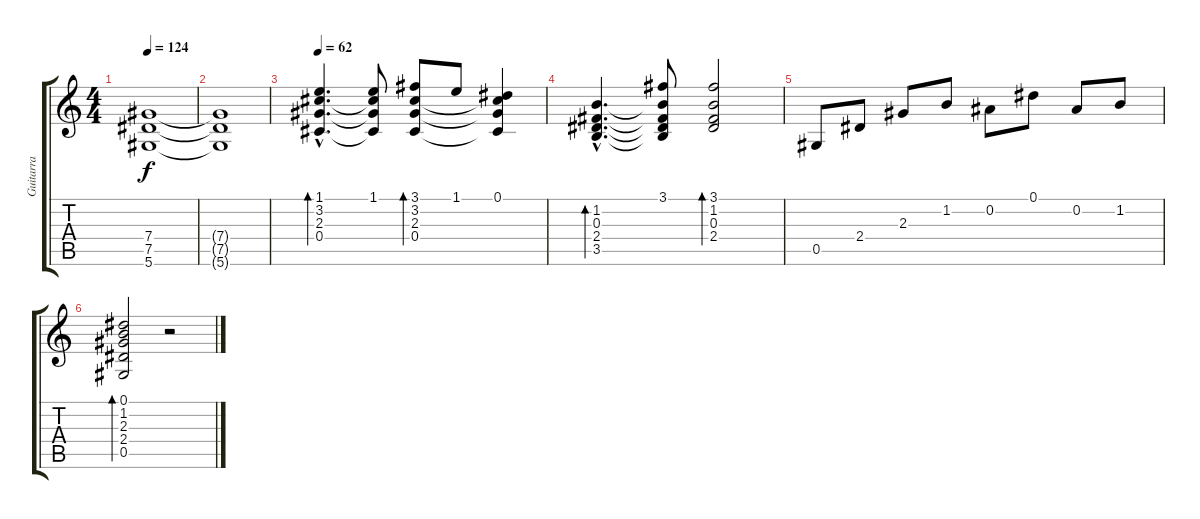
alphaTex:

\track ("Guitarra" "Guitarra") {instrument acousticguitarsteel}
\staff {score tabs}
\tuning (Eb4 Bb3 Gb3 Db3 Ab2 Eb2) {hide}
\ts (4 4)
\tempo 124
\clef g2
\ks c
(7.4 7.5 5.6).1{dy f} |
(7.4{t} 7.5{t} 5.6{t}).1 |
\tempo 62
(1.1{hac} 3.2{hac} 2.3{hac} 0.4{hac}).4{d bd 120 instrument acousticguitarsteel} (1.1 3.2{t} 2.3{t} 0.4{t}).8 (3.1 3.2 2.3 0.4).8{bd 120} 1.1.8 (0.1 3.2{t} 2.3{t} 0.4{t}).4 |
(1.2{hac} 0.3{hac} 2.4{hac} 3.5{hac}).4{d bd 120} (3.1 1.2{t} 0.3{t} 2.4{t} 3.5{t}).8 (3.1 1.2 0.3 2.4).2{bd 120} |
0.5.8 2.4.8 2.3.8 1.2.8 0.2.8 0.1.8 0.2.8 1.2.8 |
(0.1 1.2 2.3 2.4 0.5).2{bd 120} r.2
